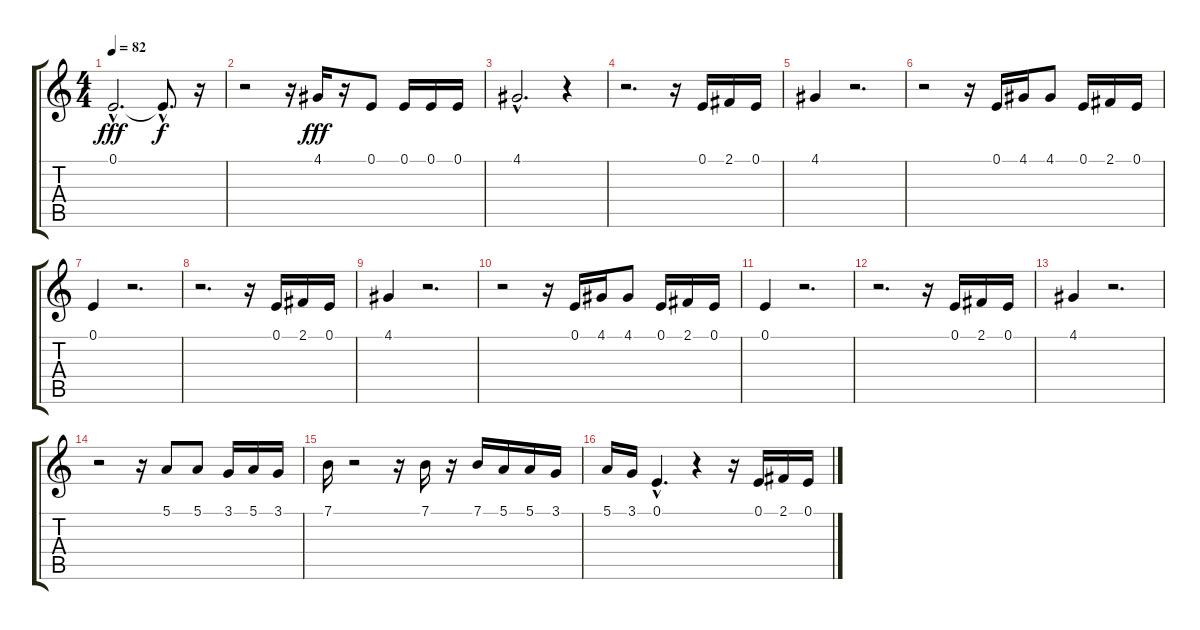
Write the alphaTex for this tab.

\track "" {instrument lead4chiff}
\staff {score tabs}
\tuning (E4 B3 G3 D3 A2 E2) {hide}
\ts (4 4)
\tempo 82
\clef g2
\ks c
0.1{hac}.2{d dy fff} 0.1{hac t}.8{d dy f} r.16 |
r.2 r.16 4.1.16{dy fff} r.16 0.1.8 0.1.16 0.1.16 0.1.16 |
4.1{hac}.2{d} r.4 |
r.2{d} r.16 0.1.16 2.1.16 0.1.16 |
4.1.4 r.2{d} |
r.2 r.16 0.1.16 4.1.16 4.1.8 0.1.16 2.1.16 0.1.16 |
0.1.4 r.2{d} |
r.2{d} r.16 0.1.16 2.1.16 0.1.16 |
4.1.4 r.2{d} |
r.2 r.16 0.1.16 4.1.16 4.1.8 0.1.16 2.1.16 0.1.16 |
0.1.4 r.2{d} |
r.2{d} r.16 0.1.16 2.1.16 0.1.16 |
4.1.4 r.2{d} |
r.2 r.16 5.1.8 5.1.8 3.1.16 5.1.16 3.1.16 |
7.1.16 r.2 r.16 7.1.16 r.16 7.1.16 5.1.16 5.1.16 3.1.16 |
5.1.16 3.1.16 0.1{hac}.4{d} r.4 r.16 0.1.16 2.1.16 0.1.16
